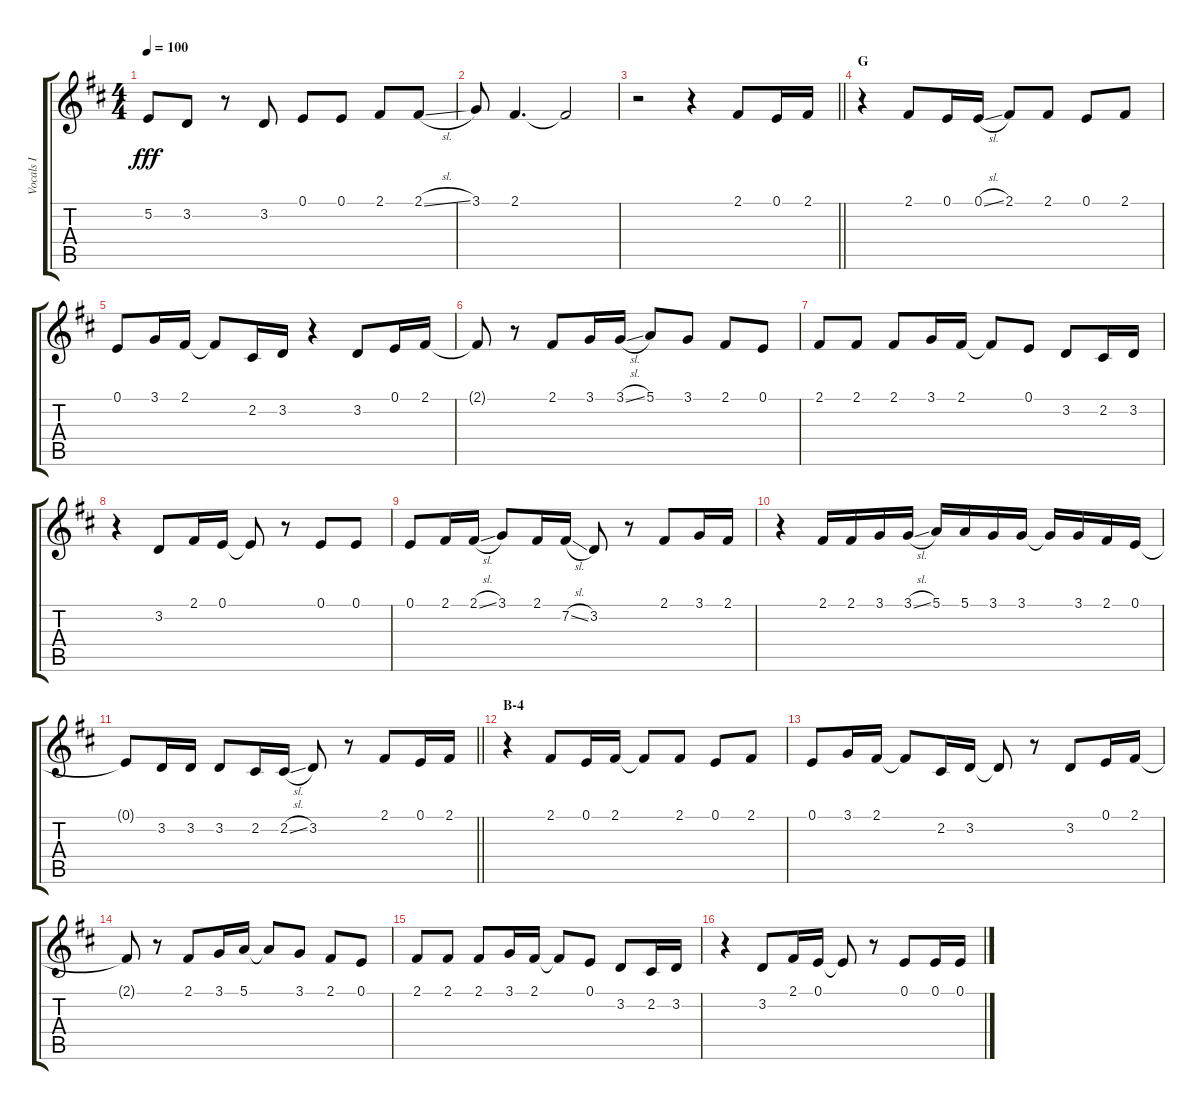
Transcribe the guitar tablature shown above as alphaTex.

\track ("Vocals I" "Vocals I") {instrument voiceoohs}
\staff {score tabs}
\tuning (E4 B3 G3 D3 A2 E2) {hide}
\ts (4 4)
\tempo 100
\clef g2
\ks d
5.2.8{dy fff} 3.2.8 r.8 3.2.8 0.1.8 0.1.8 2.1.8 2.1{sl}.8 |
3.1.8 2.1.4{d} 2.1{t}.2 |
\barLineRight lightlight
r.2 r.4 2.1.8 0.1.16 2.1.16 |
\section ("" "G")
r.4 2.1.8 0.1.16 0.1{sl}.16 2.1.8 2.1.8 0.1.8 2.1.8 |
0.1.8 3.1.16 2.1.16 2.1{t}.8 2.2.16 3.2.16 r.4 3.2.8 0.1.16 2.1.16 |
2.1{t}.8 r.8 2.1.8 3.1.16 3.1{sl}.16 5.1.8 3.1.8 2.1.8 0.1.8 |
2.1.8 2.1.8 2.1.8 3.1.16 2.1.16 2.1{t}.8 0.1.8 3.2.8 2.2.16 3.2.16 |
r.4 3.2.8 2.1.16 0.1.16 0.1{t}.8 r.8 0.1.8 0.1.8 |
0.1.8 2.1.16 2.1{sl}.16 3.1.8 2.1.16 7.2{sl}.16 3.2.8 r.8 2.1.8 3.1.16 2.1.16 |
r.4 2.1.16 2.1.16 3.1.16 3.1{sl}.16 5.1.16 5.1.16 3.1.16 3.1.16 3.1{t}.16 3.1.16 2.1.16 0.1.16 |
\barLineRight lightlight
0.1{t}.8 3.2.16 3.2.16 3.2.8 2.2.16 2.2{sl}.16 3.2.8 r.8 2.1.8 0.1.16 2.1.16 |
\section ("" "B-4")
r.4 2.1.8 0.1.16 2.1.16 2.1{t}.8 2.1.8 0.1.8 2.1.8 |
0.1.8 3.1.16 2.1.16 2.1{t}.8 2.2.16 3.2.16 3.2{t}.8 r.8 3.2.8 0.1.16 2.1.16 |
2.1{t}.8 r.8 2.1.8 3.1.16 5.1.16 5.1{t}.8 3.1.8 2.1.8 0.1.8 |
2.1.8 2.1.8 2.1.8 3.1.16 2.1.16 2.1{t}.8 0.1.8 3.2.8 2.2.16 3.2.16 |
r.4 3.2.8 2.1.16 0.1.16 0.1{t}.8 r.8 0.1.8 0.1.16 0.1.16
